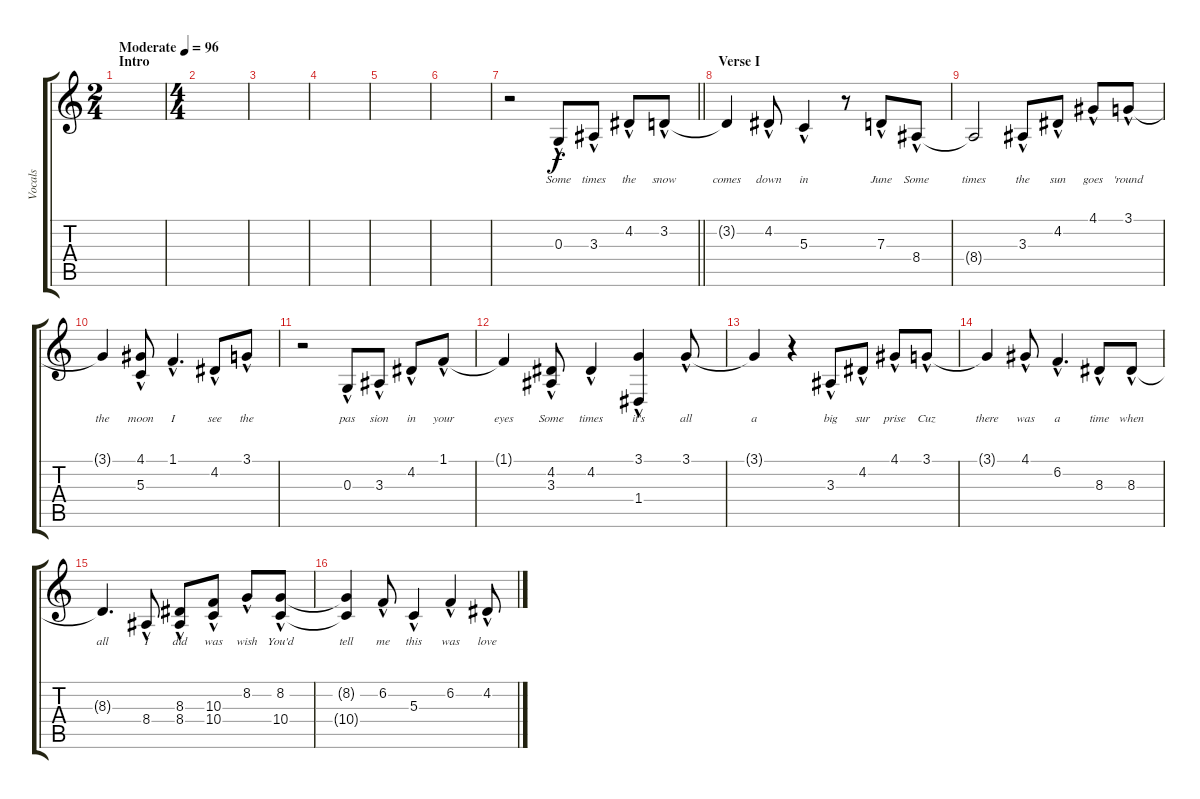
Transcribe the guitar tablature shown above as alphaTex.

\track ("Vocals" "Vocals") {instrument pad1newage}
\staff {score tabs}
\tuning (E4 B3 G3 D3 A2 E2) {hide}
\ts (2 4)
\section ("" "Intro")
\tempo (96 "Moderate")
\clef g2
\ks c
|
\ts (4 4)
|
|
|
|
|
\barLineRight lightlight
r.2 0.3{hac}.8{lyrics (0 "Some") lyrics (1 "") lyrics (2 "") lyrics (3 "") lyrics (4 "")} 3.3{hac}.8{lyrics (0 "times") lyrics (1 "") lyrics (2 "") lyrics (3 "") lyrics (4 "")} 4.2{hac}.8{lyrics (0 "the") lyrics (1 "") lyrics (2 "") lyrics (3 "") lyrics (4 "")} 3.2{hac}.8{lyrics (0 "snow") lyrics (1 "") lyrics (2 "") lyrics (3 "") lyrics (4 "")} |
\section ("" "Verse I")
3.2{t}.4{lyrics (0 "comes") lyrics (1 "") lyrics (2 "") lyrics (3 "") lyrics (4 "")} 4.2{hac}.8{lyrics (0 "down") lyrics (1 "") lyrics (2 "") lyrics (3 "") lyrics (4 "")} 5.3{hac}.4{lyrics (0 "in") lyrics (1 "") lyrics (2 "") lyrics (3 "") lyrics (4 "")} r.8 7.3{hac}.8{lyrics (0 "June") lyrics (1 "") lyrics (2 "") lyrics (3 "") lyrics (4 "")} 8.4{hac}.8{lyrics (0 "Some") lyrics (1 "") lyrics (2 "") lyrics (3 "") lyrics (4 "")} |
8.4{t}.2{lyrics (0 "times") lyrics (1 "") lyrics (2 "") lyrics (3 "") lyrics (4 "")} 3.3{hac}.8{lyrics (0 "the") lyrics (1 "") lyrics (2 "") lyrics (3 "") lyrics (4 "")} 4.2{hac}.8{lyrics (0 "sun") lyrics (1 "") lyrics (2 "") lyrics (3 "") lyrics (4 "")} 4.1{hac}.8{lyrics (0 "goes") lyrics (1 "") lyrics (2 "") lyrics (3 "") lyrics (4 "")} 3.1{hac}.8{lyrics (0 "'round") lyrics (1 "") lyrics (2 "") lyrics (3 "") lyrics (4 "")} |
3.1{t}.4{lyrics (0 "the") lyrics (1 "") lyrics (2 "") lyrics (3 "") lyrics (4 "")} (4.1{hac} 5.3{hac}).8{lyrics (0 "moon") lyrics (1 "") lyrics (2 "") lyrics (3 "") lyrics (4 "")} 1.1{hac}.4{d lyrics (0 "I") lyrics (1 "") lyrics (2 "") lyrics (3 "") lyrics (4 "")} 4.2{hac}.8{lyrics (0 "see") lyrics (1 "") lyrics (2 "") lyrics (3 "") lyrics (4 "")} 3.1{hac}.8{lyrics (0 "the") lyrics (1 "") lyrics (2 "") lyrics (3 "") lyrics (4 "")} |
r.2 0.3{hac}.8{lyrics (0 "pas") lyrics (1 "") lyrics (2 "") lyrics (3 "") lyrics (4 "")} 3.3{hac}.8{lyrics (0 "sion") lyrics (1 "") lyrics (2 "") lyrics (3 "") lyrics (4 "")} 4.2{hac}.8{lyrics (0 "in") lyrics (1 "") lyrics (2 "") lyrics (3 "") lyrics (4 "")} 1.1{hac}.8{lyrics (0 "your") lyrics (1 "") lyrics (2 "") lyrics (3 "") lyrics (4 "")} |
1.1{t}.4{lyrics (0 "eyes") lyrics (1 "") lyrics (2 "") lyrics (3 "") lyrics (4 "")} (4.2{hac} 3.3{hac}).8{lyrics (0 "Some") lyrics (1 "") lyrics (2 "") lyrics (3 "") lyrics (4 "")} 4.2{hac}.4{lyrics (0 "times") lyrics (1 "") lyrics (2 "") lyrics (3 "") lyrics (4 "")} (3.1{hac} 1.4{hac}).4{lyrics (0 "it's") lyrics (1 "") lyrics (2 "") lyrics (3 "") lyrics (4 "")} 3.1{hac}.8{lyrics (0 "all") lyrics (1 "") lyrics (2 "") lyrics (3 "") lyrics (4 "")} |
3.1{t}.4{lyrics (0 "a") lyrics (1 "") lyrics (2 "") lyrics (3 "") lyrics (4 "")} r.4 3.3{hac}.8{lyrics (0 "big") lyrics (1 "") lyrics (2 "") lyrics (3 "") lyrics (4 "")} 4.2{hac}.8{lyrics (0 "sur") lyrics (1 "") lyrics (2 "") lyrics (3 "") lyrics (4 "")} 4.1{hac}.8{lyrics (0 "prise") lyrics (1 "") lyrics (2 "") lyrics (3 "") lyrics (4 "")} 3.1{hac}.8{lyrics (0 "Cuz") lyrics (1 "") lyrics (2 "") lyrics (3 "") lyrics (4 "")} |
3.1{t}.4{lyrics (0 "there") lyrics (1 "") lyrics (2 "") lyrics (3 "") lyrics (4 "")} 4.1{hac}.8{lyrics (0 "was") lyrics (1 "") lyrics (2 "") lyrics (3 "") lyrics (4 "")} 6.2{hac}.4{d lyrics (0 "a") lyrics (1 "") lyrics (2 "") lyrics (3 "") lyrics (4 "")} 8.3{hac}.8{lyrics (0 "time") lyrics (1 "") lyrics (2 "") lyrics (3 "") lyrics (4 "")} 8.3{hac}.8{lyrics (0 "when") lyrics (1 "") lyrics (2 "") lyrics (3 "") lyrics (4 "")} |
8.3{t}.4{d lyrics (0 "all") lyrics (1 "") lyrics (2 "") lyrics (3 "") lyrics (4 "")} 8.4{hac}.8{lyrics (0 "I") lyrics (1 "") lyrics (2 "") lyrics (3 "") lyrics (4 "")} (8.3{hac} 8.4{hac}).8{lyrics (0 "did") lyrics (1 "") lyrics (2 "") lyrics (3 "") lyrics (4 "")} (10.3{hac} 10.4{hac}).8{lyrics (0 "was") lyrics (1 "") lyrics (2 "") lyrics (3 "") lyrics (4 "")} 8.2{hac}.8{lyrics (0 "wish") lyrics (1 "") lyrics (2 "") lyrics (3 "") lyrics (4 "")} (8.2{hac} 10.4{hac}).8{lyrics (0 "You'd") lyrics (1 "") lyrics (2 "") lyrics (3 "") lyrics (4 "")} |
(8.2{t} 10.4{t}).4{lyrics (0 "tell") lyrics (1 "") lyrics (2 "") lyrics (3 "") lyrics (4 "")} 6.2{hac}.8{lyrics (0 "me") lyrics (1 "") lyrics (2 "") lyrics (3 "") lyrics (4 "")} 5.3{hac}.4{lyrics (0 "this") lyrics (1 "") lyrics (2 "") lyrics (3 "") lyrics (4 "")} 6.2{hac}.4{lyrics (0 "was") lyrics (1 "") lyrics (2 "") lyrics (3 "") lyrics (4 "")} 4.2{hac}.8{lyrics (0 "love") lyrics (1 "") lyrics (2 "") lyrics (3 "") lyrics (4 "")}
